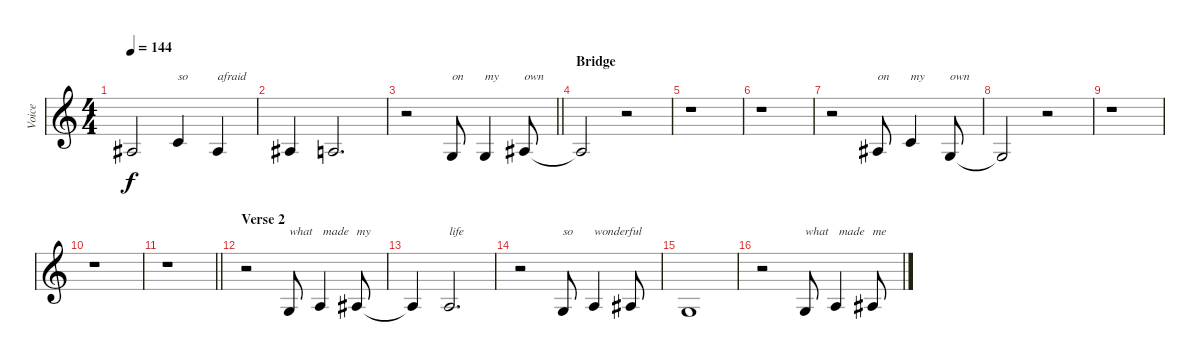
\track ("Voice" "Voice") {instrument altosax}
\staff {score}
\tuning (E4 B3 G3 D3 A2 E2) {hide}
\ts (4 4)
\tempo 144
\clef g2
\ks c
3.3{t}.2{dy f} 5.3.4{txt "so"} 3.3.4{txt "afraid"} |
3.3.4 2.3.2{d} |
\barLineRight lightlight
r.2 5.4.8{txt "on"} 5.4.4{txt "my"} 8.4.8{txt "own"} |
\section ("" "Bridge")
8.4{t}.2 r.2 |
r.1 |
r.1 |
r.2 8.4.8{txt "on"} 10.4.4{txt "my"} 5.4.8{txt "own"} |
5.4{t}.2 r.2 |
r.1 |
r.1 |
\barLineRight lightlight
r.1 |
\section ("" "Verse 2")
r.2 0.3.8{txt "what"} 2.3.4{txt " made"} 3.3.8{txt "my"} |
3.3{t}.4 2.3.2{d txt "life"} |
r.2 0.3.8{txt "so"} 2.3.4{txt "wonderful"} 3.3.8 |
0.3.1 |
r.2 0.3.8{txt "what"} 2.3.4{txt " made"} 3.3.8{txt "me"}
